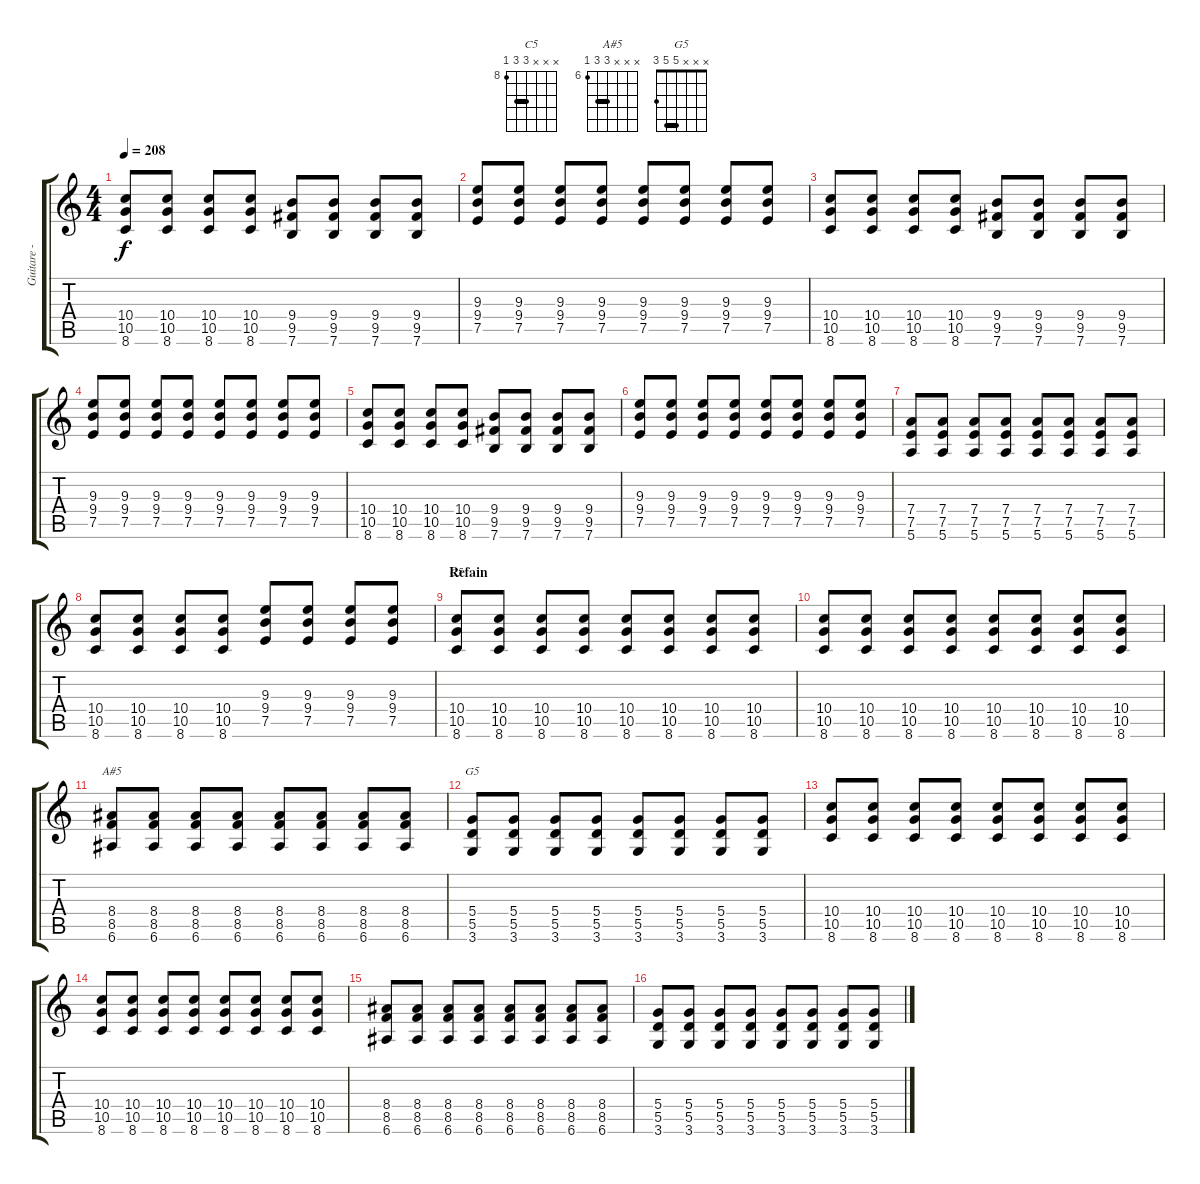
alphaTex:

\track ("Guitare - Yann" "Guitare - ") {instrument overdrivenguitar}
\staff {score tabs}
\tuning (E4 B3 G3 D3 A2 E2) {hide}
\chord ("C5" x x x 10 10 8) {firstfret 8 barre 10}
\chord ("A#5" x x x 8 8 6) {firstfret 6 barre 8}
\chord ("G5" x x x 5 5 3) {barre 5}
\ts (4 4)
\tempo 208
\clef g2
\ks c
(10.4 10.5 8.6).8{dy f} (10.4 10.5 8.6).8 (10.4 10.5 8.6).8 (10.4 10.5 8.6).8 (9.4 9.5 7.6).8 (9.4 9.5 7.6).8 (9.4 9.5 7.6).8 (9.4 9.5 7.6).8 |
(9.3 9.4 7.5).8 (9.3 9.4 7.5).8 (9.3 9.4 7.5).8 (9.3 9.4 7.5).8 (9.3 9.4 7.5).8 (9.3 9.4 7.5).8 (9.3 9.4 7.5).8 (9.3 9.4 7.5).8 |
(10.4 10.5 8.6).8 (10.4 10.5 8.6).8 (10.4 10.5 8.6).8 (10.4 10.5 8.6).8 (9.4 9.5 7.6).8 (9.4 9.5 7.6).8 (9.4 9.5 7.6).8 (9.4 9.5 7.6).8 |
(9.3 9.4 7.5).8 (9.3 9.4 7.5).8 (9.3 9.4 7.5).8 (9.3 9.4 7.5).8 (9.3 9.4 7.5).8 (9.3 9.4 7.5).8 (9.3 9.4 7.5).8 (9.3 9.4 7.5).8 |
(10.4 10.5 8.6).8 (10.4 10.5 8.6).8 (10.4 10.5 8.6).8 (10.4 10.5 8.6).8 (9.4 9.5 7.6).8 (9.4 9.5 7.6).8 (9.4 9.5 7.6).8 (9.4 9.5 7.6).8 |
(9.3 9.4 7.5).8 (9.3 9.4 7.5).8 (9.3 9.4 7.5).8 (9.3 9.4 7.5).8 (9.3 9.4 7.5).8 (9.3 9.4 7.5).8 (9.3 9.4 7.5).8 (9.3 9.4 7.5).8 |
(7.4 7.5 5.6).8 (7.4 7.5 5.6).8 (7.4 7.5 5.6).8 (7.4 7.5 5.6).8 (7.4 7.5 5.6).8 (7.4 7.5 5.6).8 (7.4 7.5 5.6).8 (7.4 7.5 5.6).8 |
(10.4 10.5 8.6).8 (10.4 10.5 8.6).8 (10.4 10.5 8.6).8 (10.4 10.5 8.6).8 (9.3 9.4 7.5).8 (9.3 9.4 7.5).8 (9.3 9.4 7.5).8 (9.3 9.4 7.5).8 |
\section ("" "Refain")
(10.4 10.5 8.6).8{ch "C5"} (10.4 10.5 8.6).8 (10.4 10.5 8.6).8 (10.4 10.5 8.6).8 (10.4 10.5 8.6).8 (10.4 10.5 8.6).8 (10.4 10.5 8.6).8 (10.4 10.5 8.6).8 |
(10.4 10.5 8.6).8 (10.4 10.5 8.6).8 (10.4 10.5 8.6).8 (10.4 10.5 8.6).8 (10.4 10.5 8.6).8 (10.4 10.5 8.6).8 (10.4 10.5 8.6).8 (10.4 10.5 8.6).8 |
(8.4 8.5 6.6).8{ch "A#5"} (8.4 8.5 6.6).8 (8.4 8.5 6.6).8 (8.4 8.5 6.6).8 (8.4 8.5 6.6).8 (8.4 8.5 6.6).8 (8.4 8.5 6.6).8 (8.4 8.5 6.6).8 |
(5.4 5.5 3.6).8{ch "G5"} (5.4 5.5 3.6).8 (5.4 5.5 3.6).8 (5.4 5.5 3.6).8 (5.4 5.5 3.6).8 (5.4 5.5 3.6).8 (5.4 5.5 3.6).8 (5.4 5.5 3.6).8 |
(10.4 10.5 8.6).8 (10.4 10.5 8.6).8 (10.4 10.5 8.6).8 (10.4 10.5 8.6).8 (10.4 10.5 8.6).8 (10.4 10.5 8.6).8 (10.4 10.5 8.6).8 (10.4 10.5 8.6).8 |
(10.4 10.5 8.6).8 (10.4 10.5 8.6).8 (10.4 10.5 8.6).8 (10.4 10.5 8.6).8 (10.4 10.5 8.6).8 (10.4 10.5 8.6).8 (10.4 10.5 8.6).8 (10.4 10.5 8.6).8 |
(8.4 8.5 6.6).8 (8.4 8.5 6.6).8 (8.4 8.5 6.6).8 (8.4 8.5 6.6).8 (8.4 8.5 6.6).8 (8.4 8.5 6.6).8 (8.4 8.5 6.6).8 (8.4 8.5 6.6).8 |
(5.4 5.5 3.6).8 (5.4 5.5 3.6).8 (5.4 5.5 3.6).8 (5.4 5.5 3.6).8 (5.4 5.5 3.6).8 (5.4 5.5 3.6).8 (5.4 5.5 3.6).8 (5.4 5.5 3.6).8
